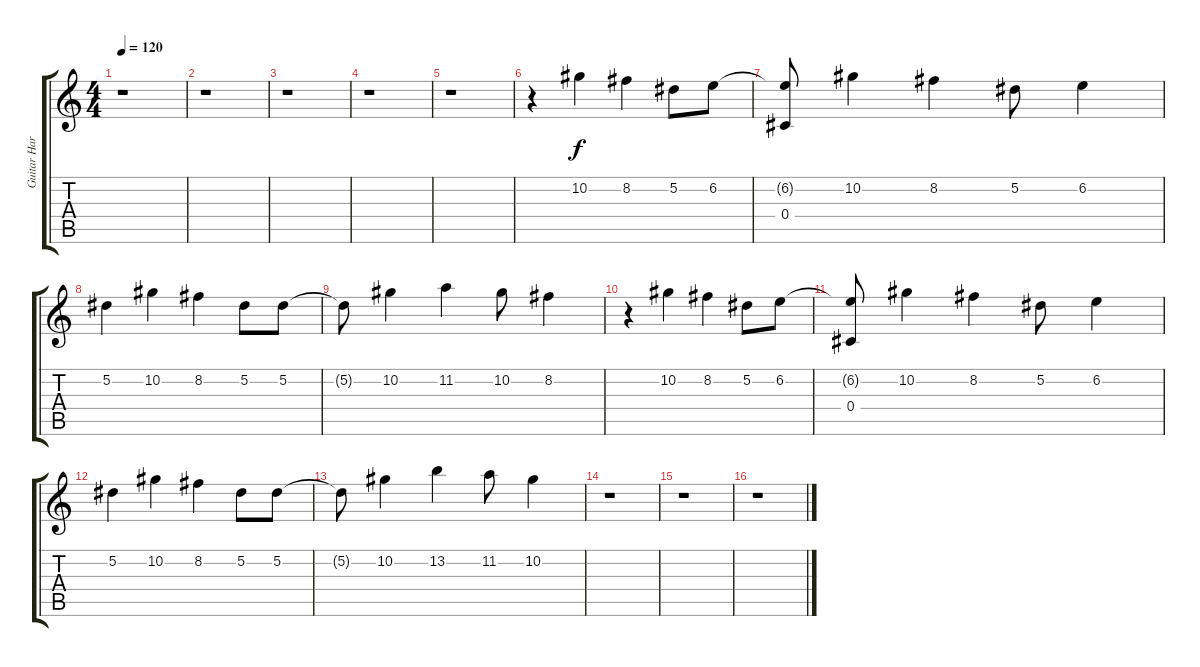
\track ("Guitar Harm." "Guitar Har") {instrument distortionguitar}
\staff {score tabs}
\tuning (Eb4 Bb3 Gb3 Db3 Ab2 Eb2) {hide}
\ts (4 4)
\tempo 120
\clef g2
\ks c
r.1{dy f} |
r.1 |
r.1 |
r.1 |
r.1 |
r.4 10.2.4 8.2.4 5.2.8 6.2.8 |
(6.2{t} 0.4).8 10.2.4 8.2.4 5.2.8 6.2.4 |
5.2.4 10.2.4 8.2.4 5.2.8 5.2.8 |
5.2{t}.8 10.2.4 11.2.4 10.2.8 8.2.4 |
r.4 10.2.4 8.2.4 5.2.8 6.2.8 |
(6.2{t} 0.4).8 10.2.4 8.2.4 5.2.8 6.2.4 |
5.2.4 10.2.4 8.2.4 5.2.8 5.2.8 |
5.2{t}.8 10.2.4 13.2.4 11.2.8 10.2.4 |
r.1 |
r.1 |
r.1
